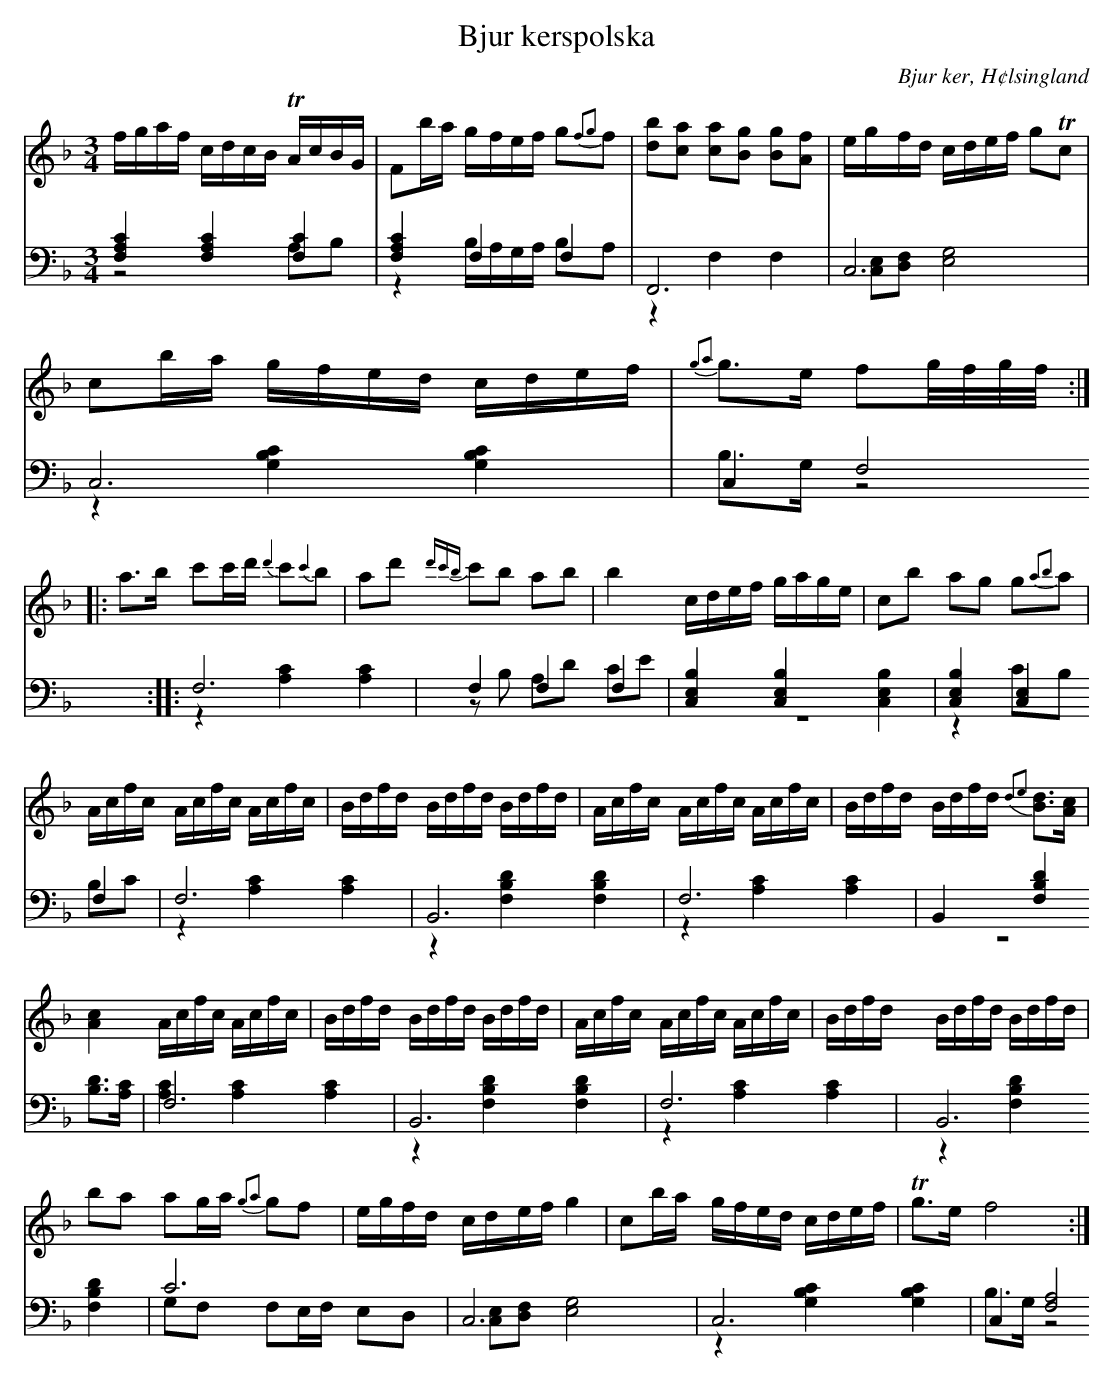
X:1
T: Bjur kerspolska
O: Bjur ker, H¢lsingland
M: 3/4
L: 1/16
K: F
V:1
V:2
V:3 merge
V:1
fgaf cdcB TAcBG|F2ba gfef g2{f2g2}f2|[d2b2][c2a2] [c2a2][B2g2] [B2g2][A2f2] |egfd cdef g2Tc2|
c2ba gfed cdef|{g2a2}g2>e2 f2g/f/g/f/:|
|:a2>b2 c'2c'd' {d'2}c'2{c'2}b2|a2d'2 {d'4/3c'4/3b4/3}c'2b2 a2b2|b4 cdef gage|c2b2 a2g2 g2{a2b2}a2|
Acfc Acfc Acfc|Bdfd Bdfd Bdfd|Acfc Acfc Acfc|Bdfd Bdfd {d2e2}[B2d2]>[A2c2]|
[A4c4] Acfc Acfc|Bdfd Bdfd Bdfd|Acfc Acfc Acfc|Bdfd Bdfd Bdfd|
b2a2 a2ga {g2a2}g2f2|egfd cdef g4|c2ba gfed cdef|Tg2>e2 f8:|
V:2 clef=bass
[F,4A,4C4] [F,4A,4C4] [F,4C4]|[F,4A,4C4] F,4 F,4|F,,12|C,12|
C,12|C,4 F,8:|
|:F,12|F,4 F,4 F,4|[C,4E,4B,4] [C,4E,4B,4] [C,4E,4B,4]|[C,4E,4B,4] [C,4E,4] F,4|
F,12|B,,12|F,12|B,,4 [F,4B,4D4] [B,2D2]>[A,2C2]|
F,12|B,,12|F,12|B,,12|
C12|C,12|C,12|C,4 [F,8A,8]:|
V:3 clef=bass
z8 A,2B,2|z4 B,A,G,A, B,2A,2|z4 F,4 F,4|[C,2E,2][D,2F,2] [E,8G,8]|
z4 [G,4B,4C4] [G,4B,4C4]|B,2>G,2 z8:|
|:z4 [A,4C4] [A,4C4]|z2B,2 A,2D2 C2E2|z12|z4 C2B,2 B,2C2|
z4 [A,4C4] [A,4C4]|z4 [F,4B,4D4] [F,4B,4D4]|z4 [A,4C4] [A,4C4]|z12|
[A,4C4] [A,4C4] [A,4C4]|z4 [F,4B,4D4] [F,4B,4D4]|z4 [A,4C4] [A,4C4]|
|z4 [F,4B,4D4] [F,4B,4D4]|G,2F,2 F,2E,F, E,2D,2|[C,2E,2][D,2F,2] [E,8G,8]|z4 [G,4B,4C4] [G,4B,4C4]|B,2>G,2 z8:|
